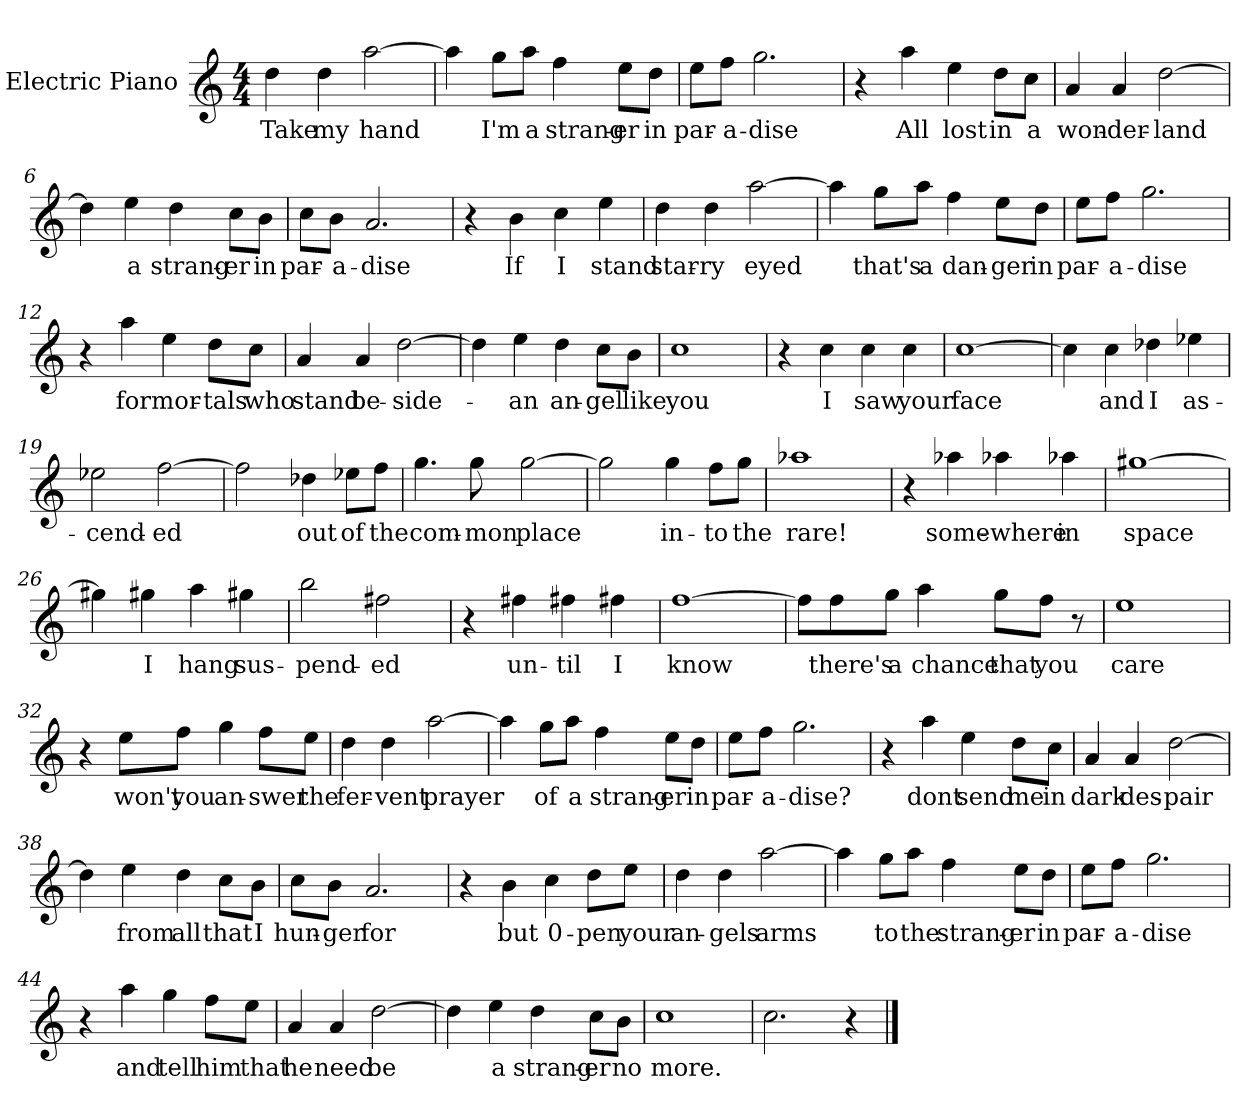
**kern	**text
*part1	*part1
*staff1	*staff1
*I"Electric Piano	*
*I'E.Pno	*
*clefG2	*
*k[]	*
*C:	*
*M4/4	*
=1	=1
4dd\	Take
4dd\	my
[2aa\	hand
=2	=2
4aa\]	.
8gg\L	I'm
8aa\J	a
4ff\	strang-
8ee\L	-er
8dd\J	in
=3	=3
8ee\L	par-
8ff\J	-a-
2.gg\	-dise
=4	=4
4r	.
4aa\	All
4ee\	lost
8dd\L	in
8cc\J	a
!!LO:LB:g=z
=5	=5
4a/	won-
4a/	-der-
[2dd\	-land
=6	=6
4dd\]	.
4ee\	a
4dd\	strang-
8cc\L	-er
8b\J	in
=7	=7
8cc\L	par-
8b\J	-a-
2.a/	-dise
=8	=8
4r	.
4b\	If
4cc\	I
4ee\	stand
=9	=9
4dd\	star-
4dd\	-ry
[2aa\	eyed
!!LO:LB:g=z
=10	=10
4aa\]	.
8gg\L	that's
8aa\J	a
4ff\	dan-
8ee\L	-ger
8dd\J	in
=11	=11
8ee\L	par-
8ff\J	-a-
2.gg\	-dise
=12	=12
4r	.
4aa\	for
4ee\	mor-
8dd\L	-tals
8cc\J	who
=13	=13
4a/	stand
4a/	be-
[2dd\	-side-
!!LO:LB:g=z
=14	=14
4dd\]	.
4ee\	an
4dd\	an-
8cc\L	-gel
8b\J	like
=15	=15
1cc	you
=16	=16
4r	.
4cc\	I
4cc\	saw
4cc\	your
=17	=17
[1cc	face
=18	=18
4cc\]	.
4cc\	and
4dd-X\	I
4ee-X\	as-
=19	=19
2ee-X\	-cend-
[2ff\	-ed
!!LO:LB:g=z
=20	=20
2ff\]	.
4dd-X\	out
8ee-X\L	of
8ff\J	the
=21	=21
4.gg\	com-
8gg\	-mon
[2gg\	place
=22	=22
2gg\]	.
4gg\	in-
8ff\L	-to
8gg\J	the
=23	=23
1aa-X	rare!
=24	=24
4r	.
4aa-X\	some-
4aa-X\	-where
4aa-X\	in
=25	=25
[1gg#X	space
!!LO:LB:g=z
=26	=26
4gg#X\]	.
4gg#X\	I
4aa\	hang
4gg#X\	sus-
=27	=27
2bb\	-pend-
2ff#X\	-ed
=28	=28
4r	.
4ff#X\	un-
4ff#X\	-til
4ff#X\	I
=29	=29
[1ff	know
=30	=30
8ff\L]	.
8ff\	there's
8gg\J	a
4aa\	chance
8gg\L	that
8ff\J	you
8r	.
!!LO:LB:g=z
=31	=31
1ee	care
=32	=32
4r	.
8ee\L	won't
8ff\J	you
4gg\	an-
8ff\L	-swer
8ee\J	the
=33	=33
4dd\	fer-
4dd\	-vent
[2aa\	prayer
=34	=34
4aa\]	.
8gg\L	of
8aa\J	a
4ff\	strang-
8ee\L	-er
8dd\J	in
!!LO:LB:g=z
=35	=35
8ee\L	par-
8ff\J	-a-
2.gg\	-dise?
=36	=36
4r	.
4aa\	dont
4ee\	send
8dd\L	me
8cc\J	in
=37	=37
4a/	dark
4a/	des-
[2dd\	pair
=38	=38
4dd\]	.
4ee\	from
4dd\	all
8cc\L	that
8b\J	I
=39	=39
8cc\L	hun-
8b\J	-ger
2.a/	for
!!LO:PB:g=z
=40	=40
4r	.
4b\	but
4cc\	0-
8dd\L	-pen
8ee\J	your
=41	=41
4dd\	an-
4dd\	-gels
[2aa\	arms
=42	=42
4aa\]	.
8gg\L	to
8aa\J	the
4ff\	strang-
8ee\L	-er
8dd\J	in
=43	=43
8ee\L	par-
8ff\J	-a-
2.gg\	-dise
!!LO:LB:g=z
=44	=44
4r	.
4aa\	and
4gg\	tell
8ff\L	him
8ee\J	that
=45	=45
4a/	he
4a/	need
[2dd\	be
=46	=46
4dd\]	.
4ee\	a
4dd\	strang-
8cc\L	-er
8b\J	no
=47	=47
1cc	more.
=48	=48
2.cc\	.
4r	.
==	==
*-	*-
